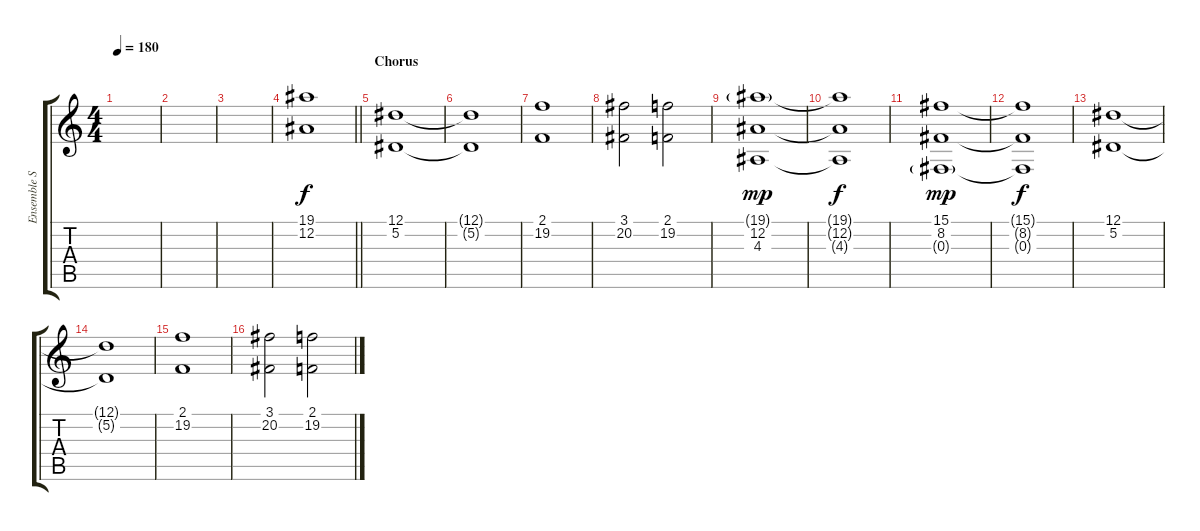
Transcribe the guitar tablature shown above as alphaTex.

\track ("Ensemble Strings" "Ensemble S") {instrument stringensemble1}
\staff {score tabs}
\tuning (Eb4 Bb3 Gb3 Db3 Ab2 Db2) {hide}
\ts (4 4)
\tempo 180
\clef g2
\ks c
|
|
|
\barLineRight lightlight
(19.1 12.2).1{volume 10} |
\section ("" "Chorus")
(12.1 5.2).1 |
(12.1{t} 5.2{t}).1 |
(2.1 19.2).1 |
(3.1 20.2).2 (2.1 19.2).2 |
(19.1{g} 12.2 4.3).1{dy mp} |
(19.1{t} 12.2{t} 4.3{t}).1{dy f} |
(15.1 8.2 0.3{g}).1{dy mp} |
(15.1{t} 8.2{t} 0.3{t}).1{dy f} |
(12.1 5.2).1 |
(12.1{t} 5.2{t}).1 |
(2.1 19.2).1 |
(3.1 20.2).2 (2.1 19.2).2
